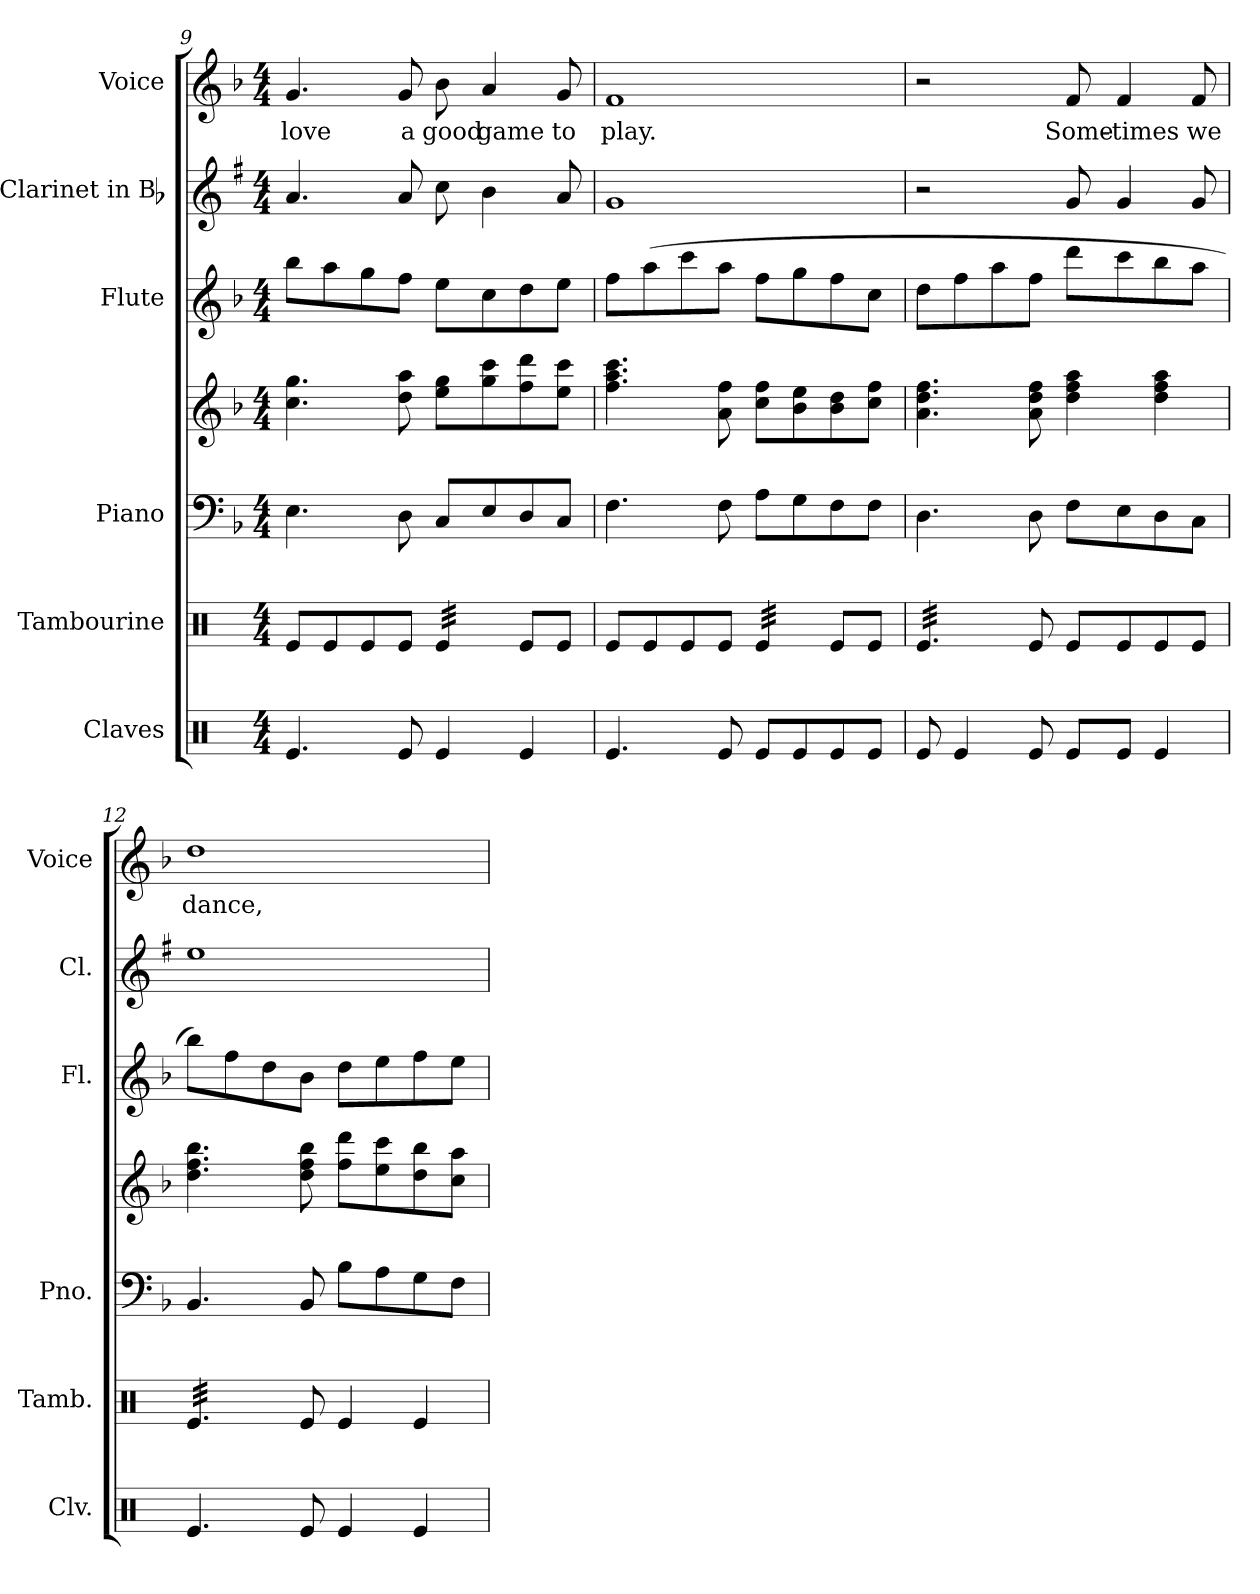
**kern	**kern	**kern	**kern	**kern	**kern	**kern	**text
*part6	*part5	*part4	*part4	*part3	*part2	*part1	*part1
*staff7	*staff6	*staff5	*staff4	*staff3	*staff2	*staff1	*staff1
*I"Claves	*I"Tambourine	*I"Piano	*	*I"Flute	*I"Clarinet in Bb	*I"Voice	*
*I'Clv.	*I'Tamb.	*I'Pno.	*	*I'Fl.	*I'Cl.	*I'Voice	*
!!LO:PB:g=z
*clefX	*clefX	*clefF4	*clefG2	*clefG2	*clefG2	*clefG2	*
*	*	*	*	*	*ITrd1c2	*	*
*k[]	*k[]	*k[b-]	*k[b-]	*k[b-]	*k[b-]	*k[b-]	*
*C:	*C:	*F:	*F:	*F:	*F:	*F:	*
*M4/4	*M4/4	*M4/4	*M4/4	*M4/4	*M4/4	*M4/4	*
=9	=9	=9	=9	=9	=9	=9	=9
!	!	!	!	!	!	!	!LO:LY:b:color=#000000
4.Rei/	8Rei/L	4.Ei\	4.cci\ 4.ggi	8bb-i\L	4.gi/	4.gi/	love
.	8Rei/	.	.	8aai\	.	.	.
.	8Rei/	.	.	8ggi\	.	.	.
!	!	!	!	!	!	!	!LO:LY:b:color=#000000
8Rei/	8Rei/J	8Di\	8ddi\ 8aai	8ffi\J	8gi/	8gi/	a
!	!	!	!	!	!	!	!LO:LY:b:color=#000000
*	*tremolo	*	*	*	*	*	*
4Rei/	32Rei/LLL	8Ci/L	8eei\ 8ggiL	8eei\L	8b-i\	8b-i\	good
.	32Rei/	.	.	.	.	.	.
.	32Rei/	.	.	.	.	.	.
.	32Rei/	.	.	.	.	.	.
!	!	!	!	!	!	!	!LO:LY:b:color=#000000
.	32Rei/	8Ei/	8ggi\ 8ccci	8cci\	4ai\	4ai/	game
.	32Rei/	.	.	.	.	.	.
.	32Rei/	.	.	.	.	.	.
.	32Rei/JJJ	.	.	.	.	.	.
*	*Xtremolo	*	*	*	*	*	*
4Rei/	8Rei/L	8Di/	8ffi\ 8dddi	8ddi\	.	.	.
!	!	!	!	!	!	!	!LO:LY:b:color=#000000
.	8Rei/J	8Ci/J	8eei\ 8ccciJ	8eei\J	8gi/	8gi/	to
=10	=10	=10	=10	=10	=10	=10	=10
!	!	!	!	!	!	!	!LO:LY:b:color=#000000
4.Rei/	8Rei/L	4.Fi\	4.ffi\ 4.aai 4.ccci	8ffi\L	1fi	1fi	play.
.	8Rei/	.	.	(8aai\	.	.	.
.	8Rei/	.	.	8ccci\	.	.	.
8Rei/	8Rei/J	8Fi\	8ai\ 8ffi	8aai\J	.	.	.
*	*tremolo	*	*	*	*	*	*
8Rei/L	32Rei/LLL	8Ai\L	8cci\ 8ffiL	8ffi\L	.	.	.
.	32Rei/	.	.	.	.	.	.
.	32Rei/	.	.	.	.	.	.
.	32Rei/	.	.	.	.	.	.
8Rei/	32Rei/	8Gi\	8b-i\ 8eei	8ggi\	.	.	.
.	32Rei/	.	.	.	.	.	.
.	32Rei/	.	.	.	.	.	.
.	32Rei/JJJ	.	.	.	.	.	.
*	*Xtremolo	*	*	*	*	*	*
8Rei/	8Rei/L	8Fi\	8b-i\ 8ddi	8ffi\	.	.	.
8Rei/J	8Rei/J	8Fi\J	8cci\ 8ffiJ	8cci\J	.	.	.
=11	=11	=11	=11	=11	=11	=11	=11
*	*tremolo	*	*	*	*	*	*
8Rei/	32Rei/LLL	4.Di\	4.ai\ 4.ddi 4.ffi	8ddi\L	2r	2r	.
.	32Rei/	.	.	.	.	.	.
.	32Rei/	.	.	.	.	.	.
.	32Rei/	.	.	.	.	.	.
4Rei/	32Rei/	.	.	8ffi\	.	.	.
.	32Rei/	.	.	.	.	.	.
.	32Rei/	.	.	.	.	.	.
.	32Rei/	.	.	.	.	.	.
.	32Rei/	.	.	8aai\	.	.	.
.	32Rei/	.	.	.	.	.	.
.	32Rei/	.	.	.	.	.	.
.	32Rei/JJJ	.	.	.	.	.	.
*	*Xtremolo	*	*	*	*	*	*
8Rei/	8Rei/	8Di\	8ai\ 8ddi 8ffi	8ffi\J	.	.	.
!	!	!	!	!	!	!	!LO:LY:b:color=#000000
8Rei/L	8Rei/L	8Fi\L	4ddi\ 4ffi 4aai	8dddi\L	8fi/	8fi/	Some-
!	!	!	!	!	!	!	!LO:LY:b:color=#000000
8Rei/J	8Rei/	8Ei\	.	8ccci\	4fi/	4fi/	-times
4Rei/	8Rei/	8Di\	4ddi\ 4ffi 4aai	8bb-i\	.	.	.
!	!	!	!	!	!	!	!LO:LY:b:color=#000000
.	8Rei/J	8Ci\J	.	8aai\J	8fi/	8fi/	we
=12	=12	=12	=12	=12	=12	=12	=12
!	!	!	!	!	!	!	!LO:LY:b:color=#000000
*	*tremolo	*	*	*	*	*	*
4.Rei/	32Rei/LLL	4.BB-i/	4.ddi\ 4.ffi 4.bb-i	8bb-i\L)	1ddi	1ddi	dance,
.	32Rei/	.	.	.	.	.	.
.	32Rei/	.	.	.	.	.	.
.	32Rei/	.	.	.	.	.	.
.	32Rei/	.	.	8ffi\	.	.	.
.	32Rei/	.	.	.	.	.	.
.	32Rei/	.	.	.	.	.	.
.	32Rei/	.	.	.	.	.	.
.	32Rei/	.	.	8ddi\	.	.	.
.	32Rei/	.	.	.	.	.	.
.	32Rei/	.	.	.	.	.	.
.	32Rei/JJJ	.	.	.	.	.	.
*	*Xtremolo	*	*	*	*	*	*
8Rei/	8Rei/	8BB-i/	8ddi\ 8ffi 8bb-i	8b-i\J	.	.	.
4Rei/	4Rei/	8B-i\L	8ffi\ 8dddiL	8ddi\L	.	.	.
.	.	8Ai\	8eei\ 8ccci	8eei\	.	.	.
4Rei/	4Rei/	8Gi\	8ddi\ 8bb-i	8ffi\	.	.	.
.	.	8Fi\J	8cci\ 8aaiJ	8eei\J	.	.	.
=	=	=	=	=	=	=	=
*-	*-	*-	*-	*-	*-	*-	*-
